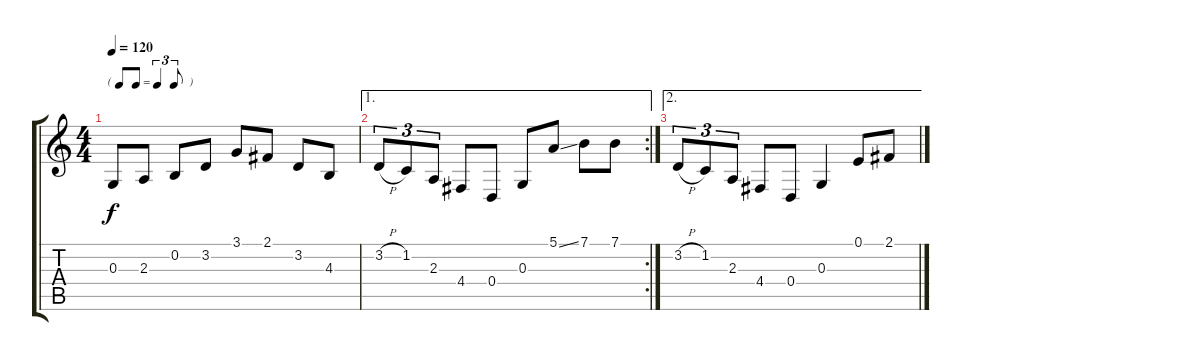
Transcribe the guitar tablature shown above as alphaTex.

\track "" {instrument clavinet}
\staff {score tabs}
\tuning (E4 B3 G3 D3 A2 E2) {hide}
\ts (4 4)
\tf triplet8th
\tempo 120
\clef g2
\ks c
0.3.8{dy f} 2.3.8 0.2.8 3.2.8 3.1.8 2.1.8 3.2.8 4.3.8 |
\ae 1
\rc 2
3.2{h}.8{tu (3 2)} 1.2.8{tu (3 2)} 2.3.8{tu (3 2)} 4.4.8 0.4.8 0.3.8 5.1{ss}.8 7.1.8 7.1.8 |
\ae 2
3.2{h}.8{tu (3 2)} 1.2.8{tu (3 2)} 2.3.8{tu (3 2)} 4.4.8 0.4.8 0.3.4 0.1.8 2.1.8
